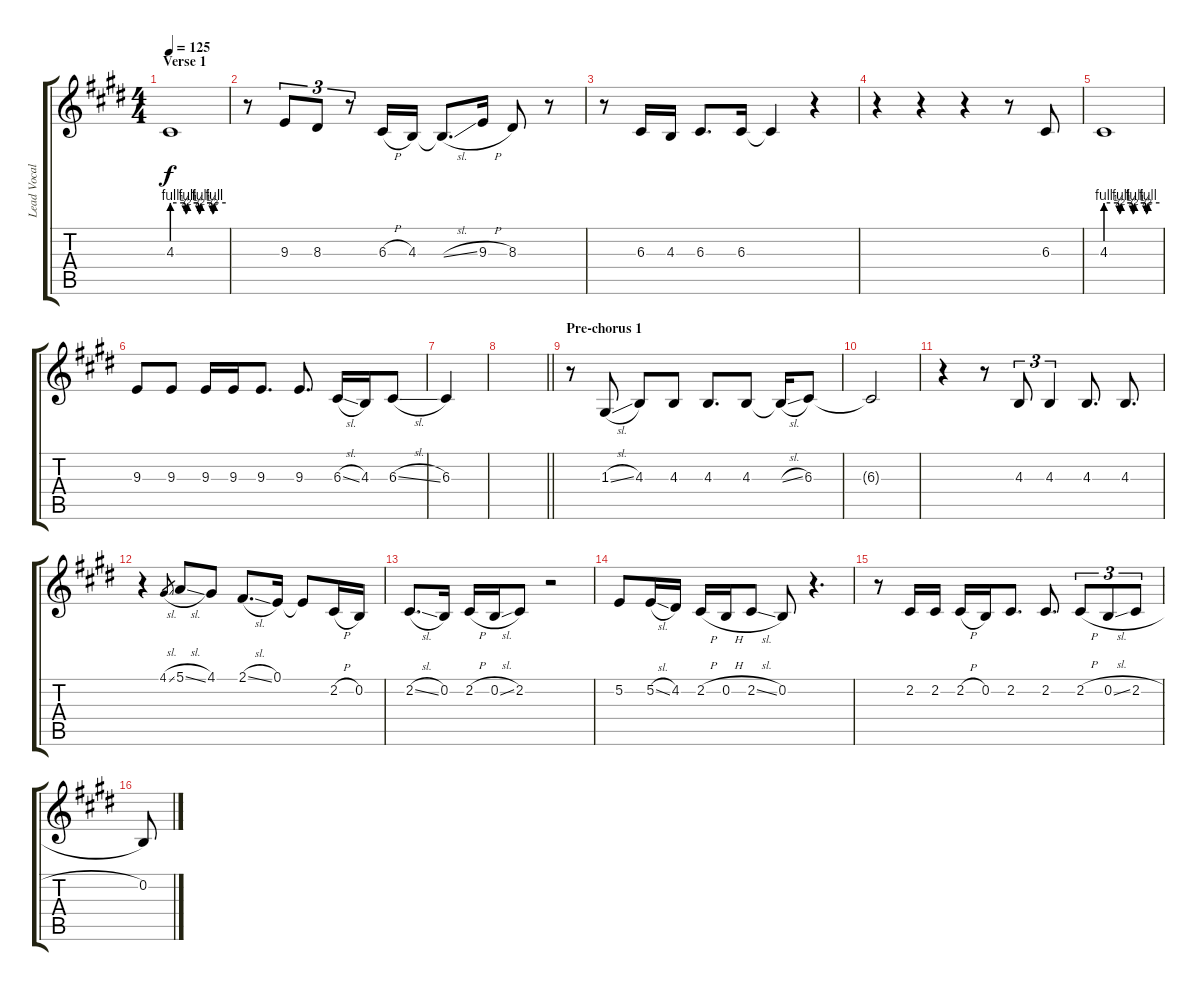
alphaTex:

\track ("Lead Vocals / Synth" "Lead Vocal") {instrument trombone}
\staff {score tabs}
\tuning (E4 B3 G3 D3 A2 E2) {hide}
\ts (4 4)
\section ("" "Verse 1")
\tempo 125
\clef g2
\ks c#minor
4.3{be (custom 0 4 13 4 15 2 17 4 28 4 30 2 32 4 43 4 45 2 47 4 60 4)}.1{dy f} |
r.8 9.3.8{tu (3 2)} 8.3.8{tu (3 2)} r.8{tu (3 2)} 6.3{h}.16 4.3.16 4.3{sl t}.8{d} 9.3{h}.16 8.3.8 r.8 |
r.8 6.3.16 4.3.16 6.3.8{d} 6.3.16 6.3{t}.4 r.4 |
r.4 r.4 r.4 r.8 6.3.8 |
4.3{be (custom 0 4 13 4 15 2 17 4 28 4 30 2 32 4 43 4 45 2 47 4 60 4)}.1 |
9.3.8 9.3.8 9.3.16 9.3.16 9.3.8{d} 9.3.8{d} 6.3{sl}.16 4.3.16 6.3{sl}.8 |
6.3.4 |
\barLineRight lightlight
|
\section ("" "Pre-chorus 1")
r.8 1.3{sl}.8 4.3.8 4.3.8 4.3.8{d} 4.3.8 4.3{sl t}.16 6.3.8 |
6.3{t}.2 |
r.4 r.8 4.3.8{tu (3 2)} 4.3.4{tu (3 2)} 4.3.8{d} 4.3.8{d} |
r.4 4.1{sl}.8{gr} 5.1{sl}.8 4.1.8 2.1{sl}.8{d} 0.1.16 0.1{t}.8 2.2{h}.16 0.2.16 |
2.2{sl}.8{d} 0.2.16 2.2{h}.16 0.2{sl}.16 2.2.8 r.2 |
5.2.8 5.2{sl}.16 4.2.16 2.2{h}.16 0.2{h}.16 2.2{sl}.8 0.2.8 r.4{d} |
r.8 2.2.16 2.2.16 2.2{h}.16 0.2.16 2.2.8{d} 2.2.8{d} 2.2{h}.8{tu (3 2)} 0.2{sl}.8{tu (3 2)} 2.2{h}.8{tu (3 2)} |
0.2.8
